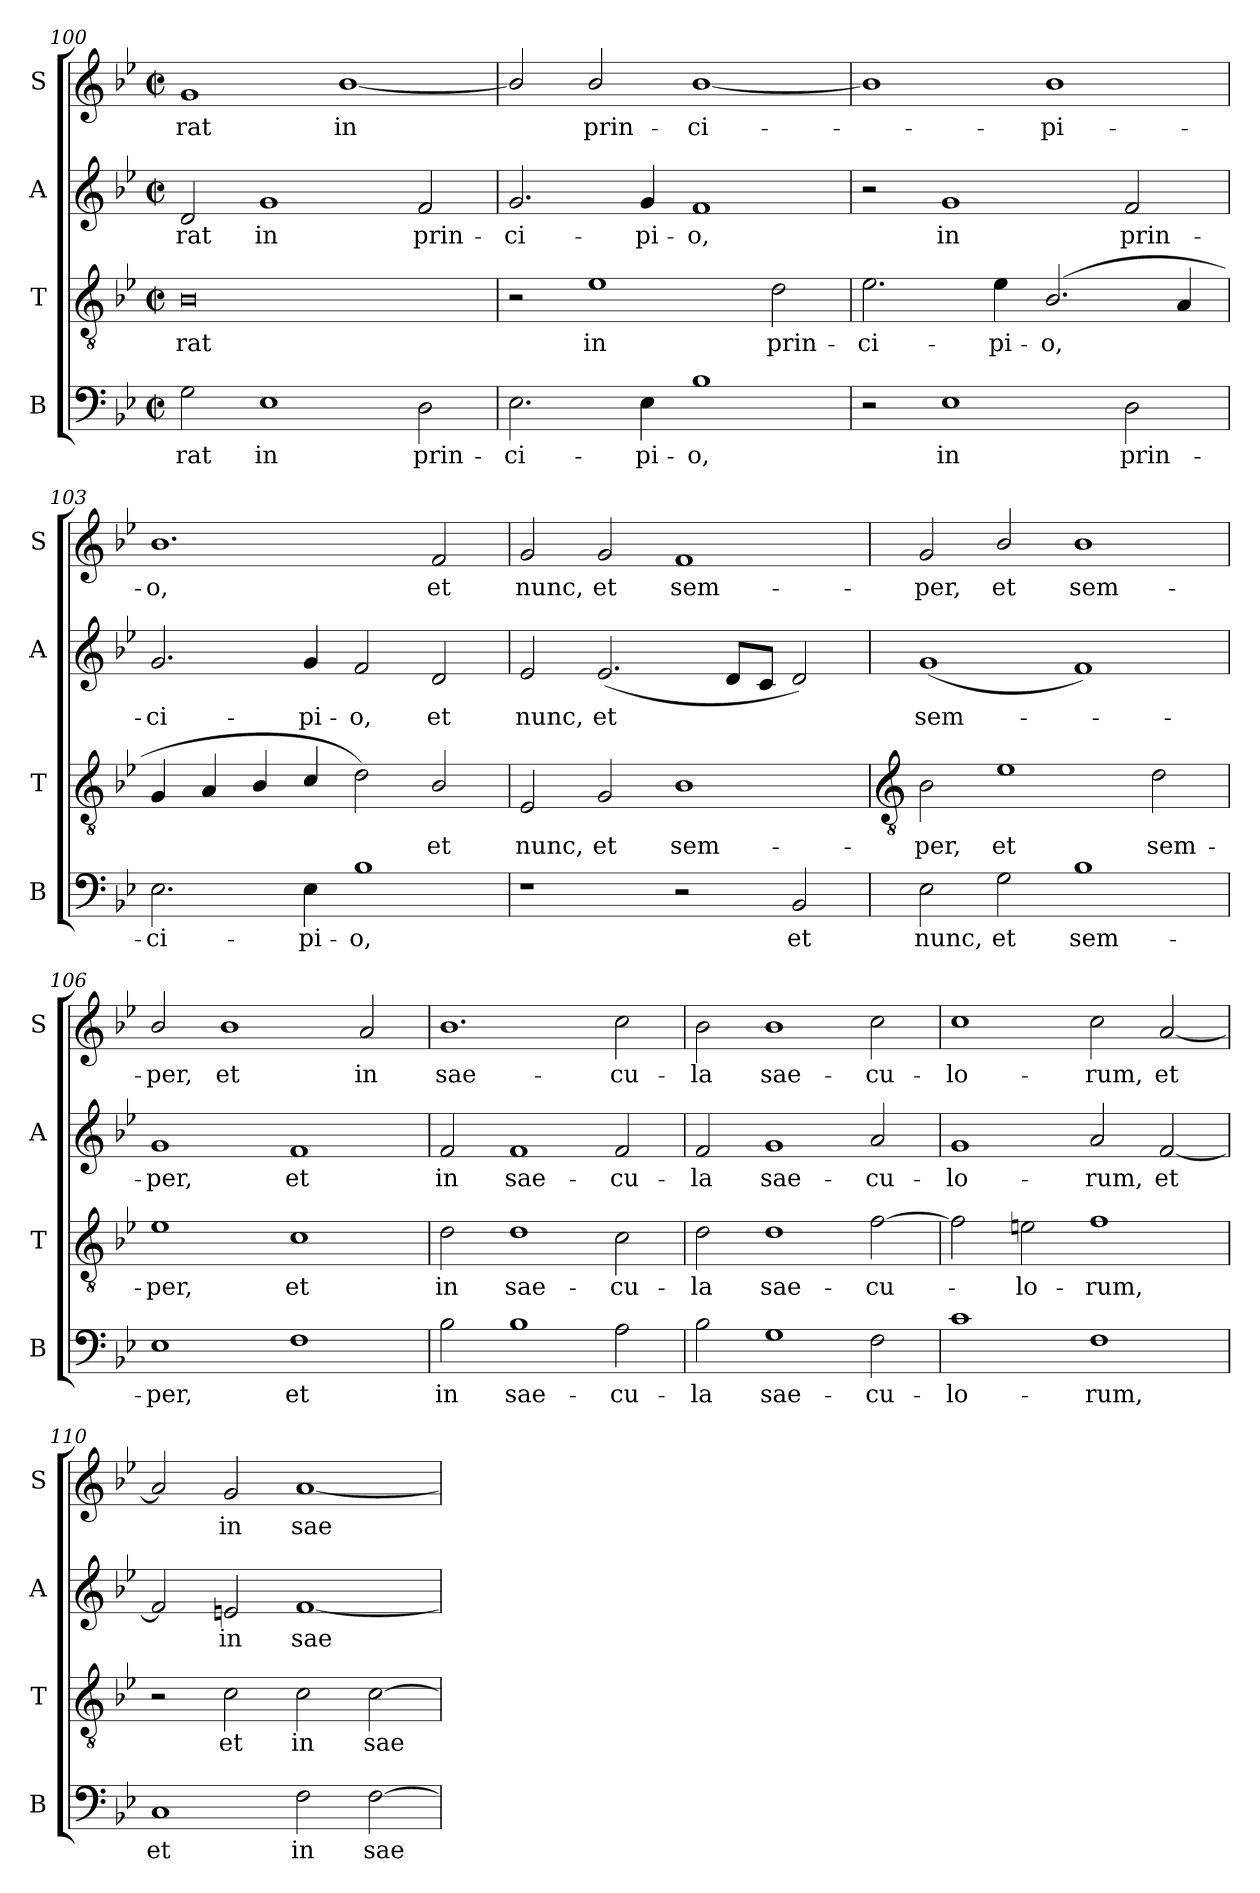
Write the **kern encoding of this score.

**kern	**text	**kern	**text	**kern	**text	**kern	**text
*part4	*part4	*part3	*part3	*part2	*part2	*part1	*part1
*staff4	*staff4	*staff3	*staff3	*staff2	*staff2	*staff1	*staff1
*I"B	*	*I"T	*	*I"A	*	*I"S	*
*I'B	*	*I'T	*	*I'A	*	*I'S	*
*clefF4	*	*clefGv2	*	*clefG2	*	*clefG2	*
*k[b-e-]	*	*k[b-e-]	*	*k[b-e-]	*	*k[b-e-]	*
*B-:	*	*B-:	*	*B-:	*	*B-:	*
*M4/2	*	*M4/2	*	*M4/2	*	*M4/2	*
*met(c|)	*	*met(c|)	*	*met(c|)	*	*met(c|)	*
=100	=100	=100	=100	=100	=100	=100	=100
!	!LO:LY:b	!	!LO:LY:b	!	!LO:LY:b	!	!LO:LY:b
2G	-rat	0B-	-rat	2d	-rat	1g	-rat
!	!LO:LY:b	!	!	!	!LO:LY:b	!	!
1E-	in	.	.	1g	in	.	.
!	!	!	!	!	!	!	!LO:LY:b
.	.	.	.	.	.	[1b-/	in
!	!LO:LY:b	!	!	!	!LO:LY:b	!	!
2D	prin-	.	.	2f	prin-	.	.
=101	=101	=101	=101	=101	=101	=101	=101
!	!LO:LY:b	!	!	!	!LO:LY:b	!	!
2.E-	-ci-	2r	.	2.g	-ci-	2b-/]	.
!	!	!	!LO:LY:b	!	!	!	!LO:LY:b
.	.	1e-	in	.	.	2b-/	prin-
!	!LO:LY:b	!	!	!	!LO:LY:b	!	!
4E-	-pi-	.	.	4g	-pi-	.	.
!	!LO:LY:b	!	!	!	!LO:LY:b	!	!LO:LY:b
1B-	-o,	.	.	1f	-o,	[1b-/	-ci-
!	!	!	!LO:LY:b	!	!	!	!
.	.	2d	prin-	.	.	.	.
=102	=102	=102	=102	=102	=102	=102	=102
!	!	!	!LO:LY:b	!	!	!	!
2r	.	2.e-	-ci-	2r	.	1b-/]	.
!	!LO:LY:b	!	!	!	!LO:LY:b	!	!
1E-	in	.	.	1g	in	.	.
!	!	!	!LO:LY:b	!	!	!	!
.	.	4e-	-pi-	.	.	.	.
!	!	!	!LO:LY:b	!	!	!	!LO:LY:b
.	.	(<2.B-/	-o,	.	.	1b-	pi-
!	!LO:LY:b	!	!	!	!LO:LY:b	!	!
2D	prin-	.	.	2f	prin-	.	.
.	.	4A	.	.	.	.	.
=103	=103	=103	=103	=103	=103	=103	=103
!	!LO:LY:b	!	!	!	!LO:LY:b	!	!LO:LY:b
2.E-	-ci-	4G	.	2.g	-ci-	1.b-	-o,
.	.	4A	.	.	.	.	.
.	.	4B-/	.	.	.	.	.
!	!LO:LY:b	!	!	!	!LO:LY:b	!	!
4E-	-pi-	4c/	.	4g	-pi-	.	.
!	!LO:LY:b	!	!	!	!LO:LY:b	!	!
1B-	-o,	2d)	.	2f	-o,	.	.
!	!	!	!LO:LY:b	!	!LO:LY:b	!	!LO:LY:b
.	.	2B-/	et	2d	et	2f	et
=104	=104	=104	=104	=104	=104	=104	=104
!	!	!	!LO:LY:b	!	!LO:LY:b	!	!LO:LY:b
1r	.	2E-	nunc,	2e-	nunc,	2g	nunc,
!	!	!	!LO:LY:b	!	!LO:LY:b	!	!LO:LY:b
.	.	2G	et	(<2.e-	et	2g	et
!	!	!	!LO:LY:b	!	!	!	!LO:LY:b
2r	.	1B-	sem-	.	.	1f	sem-
.	.	.	.	8dL	.	.	.
.	.	.	.	8cJ	.	.	.
!	!LO:LY:b	!	!	!	!	!	!
2BB-	et	.	.	2d)	.	.	.
!!LO:LB:g=z
=105	=105	=105	=105	=105	=105	=105	=105
*	*	*clefGv2	*	*	*	*	*
!	!LO:LY:b	!	!LO:LY:b	!	!LO:LY:b	!	!LO:LY:b
2E-	nunc,	2B-	-per,	(<1g	sem-	2g	-per,
!	!LO:LY:b	!	!LO:LY:b	!	!	!	!LO:LY:b
2G	et	1e-	et	.	.	2b-/	et
!	!LO:LY:b	!	!	!	!	!	!LO:LY:b
1B-	sem-	.	.	1f)	.	1b-	sem-
!	!	!	!LO:LY:b	!	!	!	!
.	.	2d	sem-	.	.	.	.
=106	=106	=106	=106	=106	=106	=106	=106
!	!LO:LY:b	!	!LO:LY:b	!	!LO:LY:b	!	!LO:LY:b
1E-	-per,	1e-	-per,	1g	per,	2b-/	-per,
!	!	!	!	!	!	!	!LO:LY:b
.	.	.	.	.	.	1b-	et
!	!LO:LY:b	!	!LO:LY:b	!	!LO:LY:b	!	!
1F	et	1c	et	1f	et	.	.
!	!	!	!	!	!	!	!LO:LY:b
.	.	.	.	.	.	2a	in
=107	=107	=107	=107	=107	=107	=107	=107
!	!LO:LY:b	!	!LO:LY:b	!	!LO:LY:b	!	!LO:LY:b
2B-	in	2d	in	2f	in	1.b-	sae-
!	!LO:LY:b	!	!LO:LY:b	!	!LO:LY:b	!	!
1B-	sae-	1d	sae-	1f	sae-	.	.
!	!LO:LY:b	!	!LO:LY:b	!	!LO:LY:b	!	!LO:LY:b
2A	-cu-	2c	-cu-	2f	-cu-	2cc	-cu-
=108	=108	=108	=108	=108	=108	=108	=108
!	!LO:LY:b	!	!LO:LY:b	!	!LO:LY:b	!	!LO:LY:b
2B-	-la	2d	-la	2f	-la	2b-	-la
!	!LO:LY:b	!	!LO:LY:b	!	!LO:LY:b	!	!LO:LY:b
1G	sae-	1d	sae-	1g	sae-	1b-	sae-
!	!LO:LY:b	!	!LO:LY:b	!	!LO:LY:b	!	!LO:LY:b
2F	-cu-	[2f	-cu-	2a	-cu-	2cc	-cu-
=109	=109	=109	=109	=109	=109	=109	=109
!	!LO:LY:b	!	!	!	!LO:LY:b	!	!LO:LY:b
1c	-lo-	2f]	.	1g	-lo-	1cc	-lo-
!	!	!	!LO:LY:b	!	!	!	!
.	.	2en	lo-	.	.	.	.
!	!LO:LY:b	!	!LO:LY:b	!	!LO:LY:b	!	!LO:LY:b
1F	-rum,	1f	-rum,	2a	-rum,	2cc	-rum,
!	!	!	!	!	!LO:LY:b	!	!LO:LY:b
.	.	.	.	[2f	et	[2a	et
=110	=110	=110	=110	=110	=110	=110	=110
!	!LO:LY:b	!	!	!	!	!	!
1C	et	2r	.	2f]	.	2a]	.
!	!	!	!LO:LY:b	!	!LO:LY:b	!	!LO:LY:b
.	.	2c	et	2en	in	2g	in
!	!LO:LY:b	!	!LO:LY:b	!	!LO:LY:b	!	!LO:LY:b
2F	in	2c	in	[1f	sae-	[1a	sae-
!	!LO:LY:b	!	!LO:LY:b	!	!	!	!
[2F	sae-	[2c	sae-	.	.	.	.
=	=	=	=	=	=	=	=
*-	*-	*-	*-	*-	*-	*-	*-
